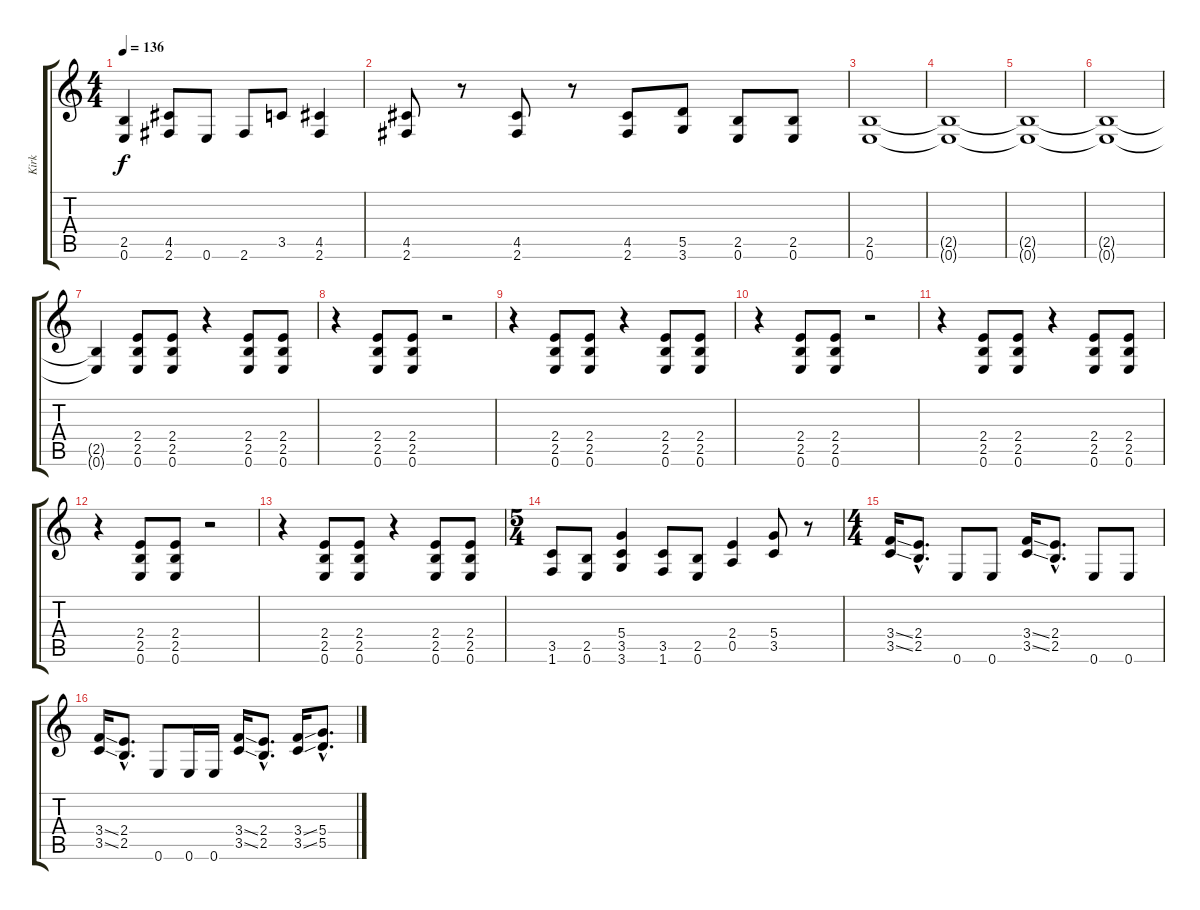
\track ("Kirk" "Kirk") {instrument overdrivenguitar}
\staff {score tabs}
\tuning (E4 B3 G3 D3 A2 E2) {hide}
\ts (4 4)
\tempo 136
\clef g2
\ks c
(2.5 0.6).4{dy f} (4.5 2.6).8 0.6.8 2.6.8 3.5.8 (4.5 2.6).4 |
(4.5 2.6).8 r.8 (4.5 2.6).8 r.8 (4.5 2.6).8 (5.5 3.6).8 (2.5 0.6).8 (2.5 0.6).8 |
(2.5 0.6).1 |
(2.5{t} 0.6{t}).1 |
(2.5{t} 0.6{t}).1 |
(2.5{t} 0.6{t}).1 |
(2.5{t} 0.6{t}).4 (2.4 2.5 0.6).8 (2.4 2.5 0.6).8 r.4 (2.4 2.5 0.6).8 (2.4 2.5 0.6).8 |
r.4 (2.4 2.5 0.6).8 (2.4 2.5 0.6).8 r.2 |
r.4 (2.4 2.5 0.6).8 (2.4 2.5 0.6).8 r.4 (2.4 2.5 0.6).8 (2.4 2.5 0.6).8 |
r.4 (2.4 2.5 0.6).8 (2.4 2.5 0.6).8 r.2 |
r.4 (2.4 2.5 0.6).8 (2.4 2.5 0.6).8 r.4 (2.4 2.5 0.6).8 (2.4 2.5 0.6).8 |
r.4 (2.4 2.5 0.6).8 (2.4 2.5 0.6).8 r.2 |
r.4 (2.4 2.5 0.6).8 (2.4 2.5 0.6).8 r.4 (2.4 2.5 0.6).8 (2.4 2.5 0.6).8 |
\ts (5 4)
(3.5 1.6).8 (2.5 0.6).8 (5.4 3.5 3.6).4 (3.5 1.6).8 (2.5 0.6).8 (2.4 0.5).4 (5.4 3.5).8 r.8 |
\ts (4 4)
(3.4{ss} 3.5{ss}).16 (2.4{hac} 2.5{hac}).8{d} 0.6.8 0.6.8 (3.4{ss} 3.5{ss}).16 (2.4{hac} 2.5{hac}).8{d} 0.6.8 0.6.8 |
(3.4{ss} 3.5{ss}).16 (2.4{hac} 2.5{hac}).8{d} 0.6.8 0.6.16 0.6.16 (3.4{ss} 3.5{ss}).16 (2.4{hac} 2.5{hac}).8{d} (3.4{ss} 3.5{ss}).16 (5.4{hac} 5.5{hac}).8{d}
